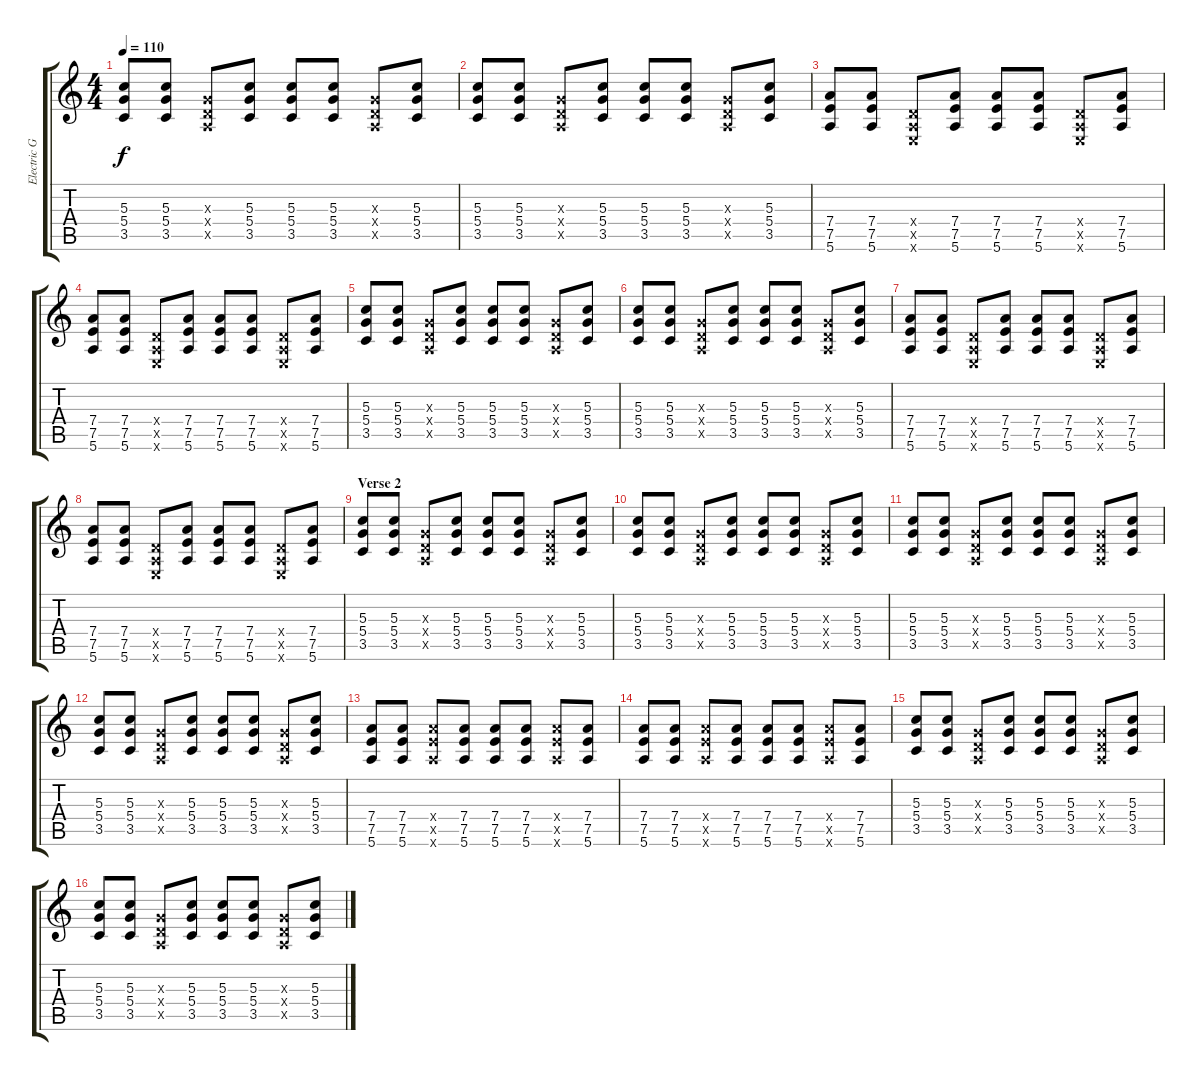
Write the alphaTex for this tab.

\track ("Electric Guitar" "Electric G") {instrument electricguitarmuted}
\staff {score tabs}
\tuning (E4 B3 G3 D3 A2 E2) {hide}
\ts (4 4)
\tempo 110
\clef g2
\ks c
(5.3 5.4 3.5).8{dy f} (5.3 5.4 3.5).8 (0.3{x} 0.4{x} 0.5{x}).8 (5.3 5.4 3.5).8 (5.3 5.4 3.5).8 (5.3 5.4 3.5).8 (0.3{x} 0.4{x} 0.5{x}).8 (5.3 5.4 3.5).8 |
(5.3 5.4 3.5).8 (5.3 5.4 3.5).8 (0.3{x} 0.4{x} 0.5{x}).8 (5.3 5.4 3.5).8 (5.3 5.4 3.5).8 (5.3 5.4 3.5).8 (0.3{x} 0.4{x} 0.5{x}).8 (5.3 5.4 3.5).8 |
(7.4 7.5 5.6).8 (7.4 7.5 5.6).8 (0.4{x} 0.5{x} 0.6{x}).8 (7.4 7.5 5.6).8 (7.4 7.5 5.6).8 (7.4 7.5 5.6).8 (0.4{x} 0.5{x} 0.6{x}).8 (7.4 7.5 5.6).8 |
(7.4 7.5 5.6).8 (7.4 7.5 5.6).8 (0.4{x} 0.5{x} 0.6{x}).8 (7.4 7.5 5.6).8 (7.4 7.5 5.6).8 (7.4 7.5 5.6).8 (0.4{x} 0.5{x} 0.6{x}).8 (7.4 7.5 5.6).8 |
(5.3 5.4 3.5).8 (5.3 5.4 3.5).8 (0.3{x} 0.4{x} 0.5{x}).8 (5.3 5.4 3.5).8 (5.3 5.4 3.5).8 (5.3 5.4 3.5).8 (0.3{x} 0.4{x} 0.5{x}).8 (5.3 5.4 3.5).8 |
(5.3 5.4 3.5).8 (5.3 5.4 3.5).8 (0.3{x} 0.4{x} 0.5{x}).8 (5.3 5.4 3.5).8 (5.3 5.4 3.5).8 (5.3 5.4 3.5).8 (0.3{x} 0.4{x} 0.5{x}).8 (5.3 5.4 3.5).8 |
(7.4 7.5 5.6).8 (7.4 7.5 5.6).8 (0.4{x} 0.5{x} 0.6{x}).8 (7.4 7.5 5.6).8 (7.4 7.5 5.6).8 (7.4 7.5 5.6).8 (0.4{x} 0.5{x} 0.6{x}).8 (7.4 7.5 5.6).8 |
(7.4 7.5 5.6).8 (7.4 7.5 5.6).8 (0.4{x} 0.5{x} 0.6{x}).8 (7.4 7.5 5.6).8 (7.4 7.5 5.6).8 (7.4 7.5 5.6).8 (0.4{x} 0.5{x} 0.6{x}).8 (7.4 7.5 5.6).8 |
\section ("" "Verse 2")
(5.3 5.4 3.5).8 (5.3 5.4 3.5).8 (0.3{x} 0.4{x} 0.5{x}).8 (5.3 5.4 3.5).8 (5.3 5.4 3.5).8 (5.3 5.4 3.5).8 (0.3{x} 0.4{x} 0.5{x}).8 (5.3 5.4 3.5).8 |
(5.3 5.4 3.5).8 (5.3 5.4 3.5).8 (0.3{x} 0.4{x} 0.5{x}).8 (5.3 5.4 3.5).8 (5.3 5.4 3.5).8 (5.3 5.4 3.5).8 (0.3{x} 0.4{x} 0.5{x}).8 (5.3 5.4 3.5).8 |
(5.3 5.4 3.5).8 (5.3 5.4 3.5).8 (0.3{x} 0.4{x} 0.5{x}).8 (5.3 5.4 3.5).8 (5.3 5.4 3.5).8 (5.3 5.4 3.5).8 (0.3{x} 0.4{x} 0.5{x}).8 (5.3 5.4 3.5).8 |
(5.3 5.4 3.5).8 (5.3 5.4 3.5).8 (0.3{x} 0.4{x} 0.5{x}).8 (5.3 5.4 3.5).8 (5.3 5.4 3.5).8 (5.3 5.4 3.5).8 (0.3{x} 0.4{x} 0.5{x}).8 (5.3 5.4 3.5).8 |
(7.4 7.5 5.6).8 (7.4 7.5 5.6).8 (7.4{x} 7.5{x} 5.6{x}).8 (7.4 7.5 5.6).8 (7.4 7.5 5.6).8 (7.4 7.5 5.6).8 (7.4{x} 7.5{x} 5.6{x}).8 (7.4 7.5 5.6).8 |
(7.4 7.5 5.6).8 (7.4 7.5 5.6).8 (7.4{x} 7.5{x} 5.6{x}).8 (7.4 7.5 5.6).8 (7.4 7.5 5.6).8 (7.4 7.5 5.6).8 (7.4{x} 7.5{x} 5.6{x}).8 (7.4 7.5 5.6).8 |
(5.3 5.4 3.5).8 (5.3 5.4 3.5).8 (0.3{x} 0.4{x} 0.5{x}).8 (5.3 5.4 3.5).8 (5.3 5.4 3.5).8 (5.3 5.4 3.5).8 (0.3{x} 0.4{x} 0.5{x}).8 (5.3 5.4 3.5).8 |
(5.3 5.4 3.5).8 (5.3 5.4 3.5).8 (0.3{x} 0.4{x} 0.5{x}).8 (5.3 5.4 3.5).8 (5.3 5.4 3.5).8 (5.3 5.4 3.5).8 (0.3{x} 0.4{x} 0.5{x}).8 (5.3 5.4 3.5).8
